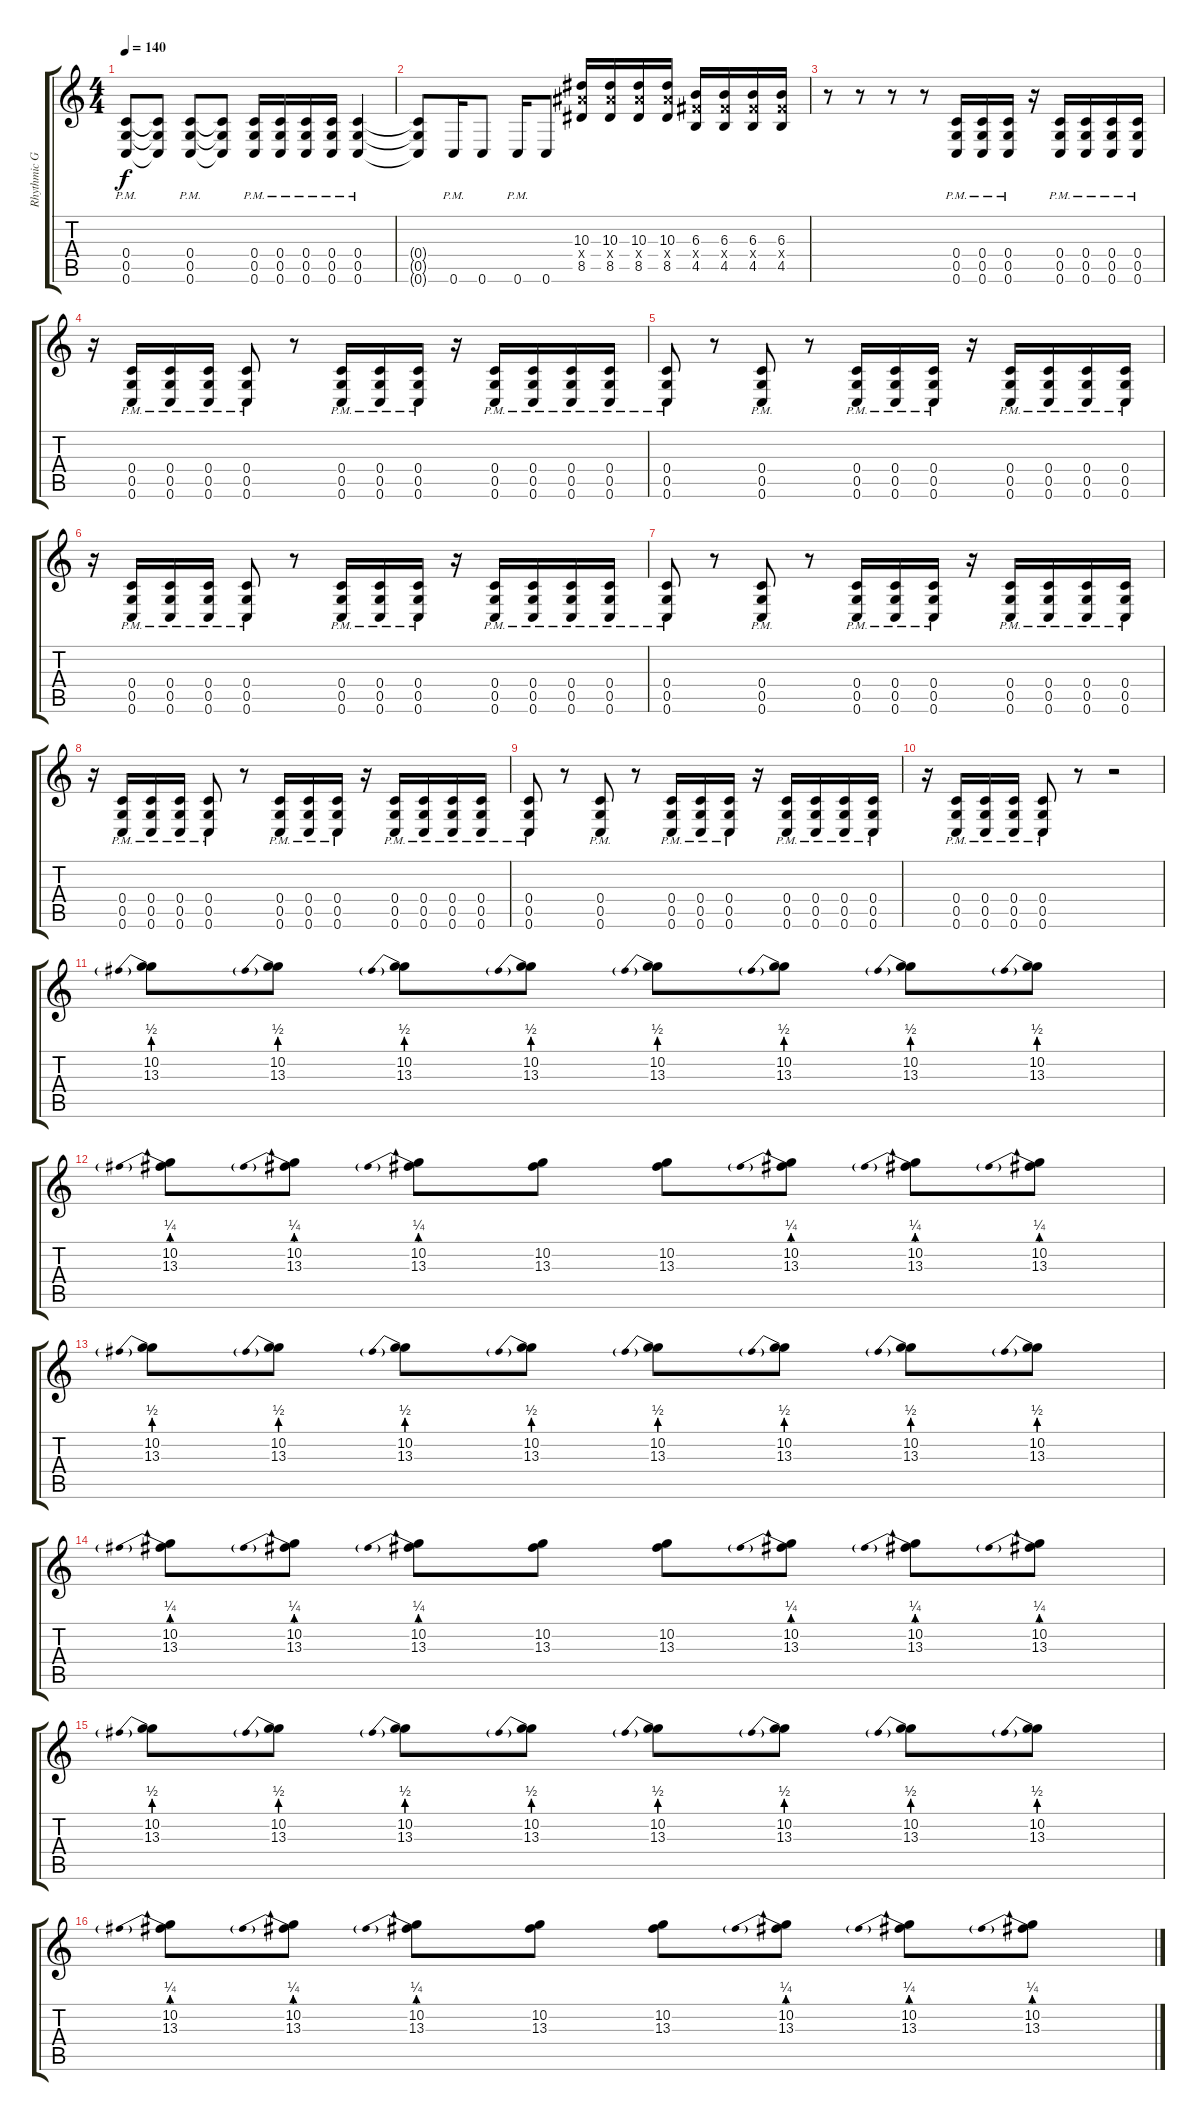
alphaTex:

\track ("Rhythmic Guitar (Drop C)" "Rhythmic G") {instrument distortionguitar}
\staff {score tabs}
\tuning (D4 A3 F3 C3 G2 C2) {hide}
\ts (4 4)
\tempo 140
\clef g2
\ks c
(0.4{pm} 0.5{pm} 0.6{pm}).8{dy f} (0.4{t} 0.5{t} 0.6{t}).8 (0.4{pm} 0.5{pm} 0.6{pm}).8 (0.4{t} 0.5{t} 0.6{t}).8 (0.4{pm} 0.5{pm} 0.6{pm}).16 (0.4{pm} 0.5{pm} 0.6{pm}).16 (0.4{pm} 0.5{pm} 0.6{pm}).16 (0.4{pm} 0.5{pm} 0.6{pm}).16 (0.4{pm} 0.5{pm} 0.6{pm}).4 |
(0.4{t} 0.5{t} 0.6{t}).8 0.6{pm}.16 0.6.8 0.6{pm}.16 0.6.8 (10.3 10.4{x} 8.5).16 (10.3 10.4{x} 8.5).16 (10.3 10.4{x} 8.5).16 (10.3 10.4{x} 8.5).16 (6.3 6.4{x} 4.5).16 (6.3 6.4{x} 4.5).16 (6.3 6.4{x} 4.5).16 (6.3 6.4{x} 4.5).16 |
r.8 r.8 r.8 r.8 (0.4{pm} 0.5{pm} 0.6{pm}).16 (0.4{pm} 0.5{pm} 0.6{pm}).16 (0.4{pm} 0.5{pm} 0.6{pm}).16 r.16 (0.4{pm} 0.5{pm} 0.6{pm}).16 (0.4{pm} 0.5{pm} 0.6{pm}).16 (0.4{pm} 0.5{pm} 0.6{pm}).16 (0.4{pm} 0.5{pm} 0.6{pm}).16 |
r.16 (0.4{pm} 0.5{pm} 0.6{pm}).16 (0.4{pm} 0.5{pm} 0.6{pm}).16 (0.4{pm} 0.5{pm} 0.6{pm}).16 (0.4{pm} 0.5{pm} 0.6{pm}).8 r.8 (0.4{pm} 0.5{pm} 0.6{pm}).16 (0.4{pm} 0.5{pm} 0.6{pm}).16 (0.4{pm} 0.5{pm} 0.6{pm}).16 r.16 (0.4{pm} 0.5{pm} 0.6{pm}).16 (0.4{pm} 0.5{pm} 0.6{pm}).16 (0.4{pm} 0.5{pm} 0.6{pm}).16 (0.4{pm} 0.5{pm} 0.6{pm}).16 |
(0.4{pm} 0.5{pm} 0.6{pm}).8 r.8 (0.4{pm} 0.5{pm} 0.6{pm}).8 r.8 (0.4{pm} 0.5{pm} 0.6{pm}).16 (0.4{pm} 0.5{pm} 0.6{pm}).16 (0.4{pm} 0.5{pm} 0.6{pm}).16 r.16 (0.4{pm} 0.5{pm} 0.6{pm}).16 (0.4{pm} 0.5{pm} 0.6{pm}).16 (0.4{pm} 0.5{pm} 0.6{pm}).16 (0.4{pm} 0.5{pm} 0.6{pm}).16 |
r.16 (0.4{pm} 0.5{pm} 0.6{pm}).16 (0.4{pm} 0.5{pm} 0.6{pm}).16 (0.4{pm} 0.5{pm} 0.6{pm}).16 (0.4{pm} 0.5{pm} 0.6{pm}).8 r.8 (0.4{pm} 0.5{pm} 0.6{pm}).16 (0.4{pm} 0.5{pm} 0.6{pm}).16 (0.4{pm} 0.5{pm} 0.6{pm}).16 r.16 (0.4{pm} 0.5{pm} 0.6{pm}).16 (0.4{pm} 0.5{pm} 0.6{pm}).16 (0.4{pm} 0.5{pm} 0.6{pm}).16 (0.4{pm} 0.5{pm} 0.6{pm}).16 |
(0.4{pm} 0.5{pm} 0.6{pm}).8 r.8 (0.4{pm} 0.5{pm} 0.6{pm}).8 r.8 (0.4{pm} 0.5{pm} 0.6{pm}).16 (0.4{pm} 0.5{pm} 0.6{pm}).16 (0.4{pm} 0.5{pm} 0.6{pm}).16 r.16 (0.4{pm} 0.5{pm} 0.6{pm}).16 (0.4{pm} 0.5{pm} 0.6{pm}).16 (0.4{pm} 0.5{pm} 0.6{pm}).16 (0.4{pm} 0.5{pm} 0.6{pm}).16 |
r.16 (0.4{pm} 0.5{pm} 0.6{pm}).16 (0.4{pm} 0.5{pm} 0.6{pm}).16 (0.4{pm} 0.5{pm} 0.6{pm}).16 (0.4{pm} 0.5{pm} 0.6{pm}).8 r.8 (0.4{pm} 0.5{pm} 0.6{pm}).16 (0.4{pm} 0.5{pm} 0.6{pm}).16 (0.4{pm} 0.5{pm} 0.6{pm}).16 r.16 (0.4{pm} 0.5{pm} 0.6{pm}).16 (0.4{pm} 0.5{pm} 0.6{pm}).16 (0.4{pm} 0.5{pm} 0.6{pm}).16 (0.4{pm} 0.5{pm} 0.6{pm}).16 |
(0.4{pm} 0.5{pm} 0.6{pm}).8 r.8 (0.4{pm} 0.5{pm} 0.6{pm}).8 r.8 (0.4{pm} 0.5{pm} 0.6{pm}).16 (0.4{pm} 0.5{pm} 0.6{pm}).16 (0.4{pm} 0.5{pm} 0.6{pm}).16 r.16 (0.4{pm} 0.5{pm} 0.6{pm}).16 (0.4{pm} 0.5{pm} 0.6{pm}).16 (0.4{pm} 0.5{pm} 0.6{pm}).16 (0.4{pm} 0.5{pm} 0.6{pm}).16 |
r.16 (0.4{pm} 0.5{pm} 0.6{pm}).16 (0.4{pm} 0.5{pm} 0.6{pm}).16 (0.4{pm} 0.5{pm} 0.6{pm}).16 (0.4{pm} 0.5{pm} 0.6{pm}).8 r.8 r.2 |
(10.2 13.3{be (prebend 0 2 60 2)}).8 (10.2 13.3{be (prebend 0 2 60 2)}).8 (10.2 13.3{be (prebend 0 2 60 2)}).8 (10.2 13.3{be (prebend 0 2 60 2)}).8 (10.2 13.3{be (prebend 0 2 60 2)}).8 (10.2 13.3{be (prebend 0 2 60 2)}).8 (10.2 13.3{be (prebend 0 2 60 2)}).8 (10.2 13.3{be (prebend 0 2 60 2)}).8 |
(10.2 13.3{be (prebend 0 1 60 1)}).8 (10.2 13.3{be (prebend 0 1 60 1)}).8 (10.2 13.3{be (prebend 0 1 60 1)}).8 (10.2 13.3).8 (10.2 13.3).8 (10.2 13.3{be (prebend 0 1 60 1)}).8 (10.2 13.3{be (prebend 0 1 60 1)}).8 (10.2 13.3{be (prebend 0 1 60 1)}).8 |
(10.2 13.3{be (prebend 0 2 60 2)}).8 (10.2 13.3{be (prebend 0 2 60 2)}).8 (10.2 13.3{be (prebend 0 2 60 2)}).8 (10.2 13.3{be (prebend 0 2 60 2)}).8 (10.2 13.3{be (prebend 0 2 60 2)}).8 (10.2 13.3{be (prebend 0 2 60 2)}).8 (10.2 13.3{be (prebend 0 2 60 2)}).8 (10.2 13.3{be (prebend 0 2 60 2)}).8 |
(10.2 13.3{be (prebend 0 1 60 1)}).8 (10.2 13.3{be (prebend 0 1 60 1)}).8 (10.2 13.3{be (prebend 0 1 60 1)}).8 (10.2 13.3).8 (10.2 13.3).8 (10.2 13.3{be (prebend 0 1 60 1)}).8 (10.2 13.3{be (prebend 0 1 60 1)}).8 (10.2 13.3{be (prebend 0 1 60 1)}).8 |
(10.2 13.3{be (prebend 0 2 60 2)}).8 (10.2 13.3{be (prebend 0 2 60 2)}).8 (10.2 13.3{be (prebend 0 2 60 2)}).8 (10.2 13.3{be (prebend 0 2 60 2)}).8 (10.2 13.3{be (prebend 0 2 60 2)}).8 (10.2 13.3{be (prebend 0 2 60 2)}).8 (10.2 13.3{be (prebend 0 2 60 2)}).8 (10.2 13.3{be (prebend 0 2 60 2)}).8 |
(10.2 13.3{be (prebend 0 1 60 1)}).8 (10.2 13.3{be (prebend 0 1 60 1)}).8 (10.2 13.3{be (prebend 0 1 60 1)}).8 (10.2 13.3).8 (10.2 13.3).8 (10.2 13.3{be (prebend 0 1 60 1)}).8 (10.2 13.3{be (prebend 0 1 60 1)}).8 (10.2 13.3{be (prebend 0 1 60 1)}).8
